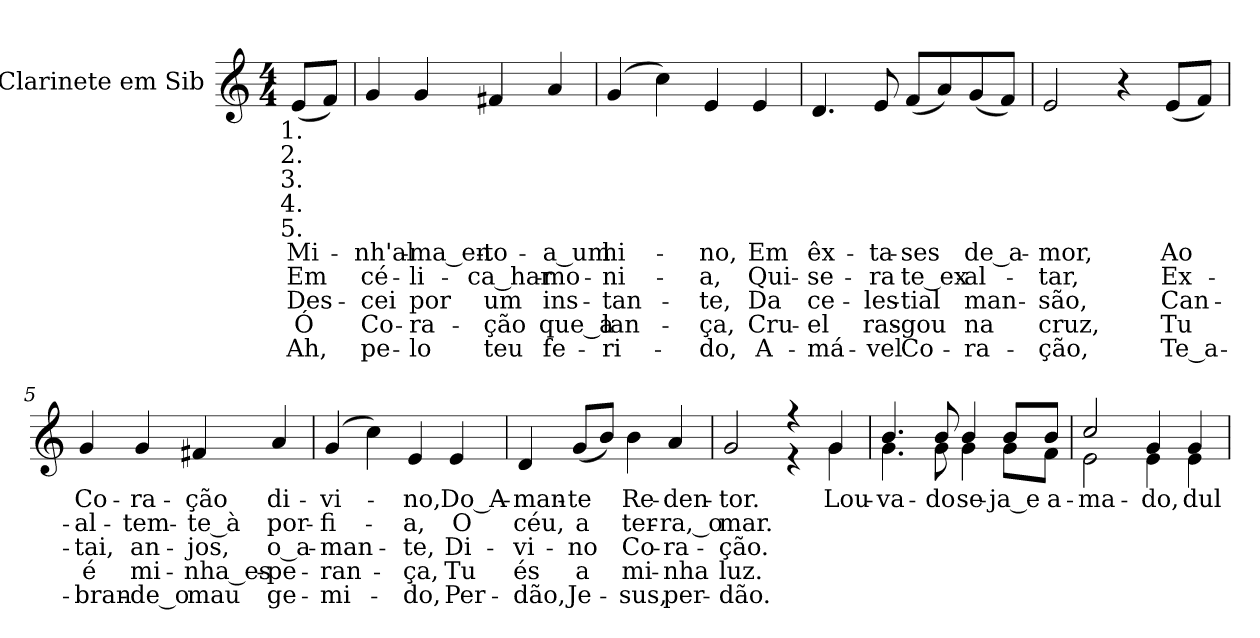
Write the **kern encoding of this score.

**kern	**text	**text	**text	**text	**text
*part1	*part1	*part1	*part1	*part1	*part1
*staff1	*staff1	*staff1	*staff1	*staff1	*staff1
*I"Clarinete em Sib	*	*	*	*	*
*I'Cl.	*	*	*	*	*
!!LO:PB:g=z
*clefG2	*	*	*	*	*
*ITrd1c2	*	*	*	*	*
*k[b-e-]	*	*	*	*	*
*B-:	*	*	*	*	*
*M4/4	*	*	*	*	*
*MM88	*	*	*	*	*
=	=	=	=	=	=
!LO:TX:b:cj:t=1.	!	!	!	!	!
!LO:TX:b:cj:t=2.	!	!	!	!	!
!LO:TX:b:cj:t=3.	!	!	!	!	!
!LO:TX:b:cj:t=4.	!	!	!	!	!
!LO:TX:b:cj:t=5.	!	!	!	!	!
!	!LO:LY:b:color=#000000	!LO:LY:b:color=#000000	!LO:LY:b:color=#000000	!LO:LY:b:color=#000000	!LO:LY:b:color=#000000
(8di/L	Mi-	Em	Des-	Ó	Ah,
8e-i/J)	.	.	.	.	.
=1	=1	=1	=1	=1	=1
!	!LO:LY:b:color=#000000	!LO:LY:b:color=#000000	!LO:LY:b:color=#000000	!LO:LY:b:color=#000000	!LO:LY:b:color=#000000
4fi/	-nh'al-	cé-	-cei	Co-	pe-
!	!LO:LY:b:color=#000000	!LO:LY:b:color=#000000	!LO:LY:b:color=#000000	!LO:LY:b:color=#000000	!LO:LY:b:color=#000000
4fi/	-ma_en-	-li-	por	-ra-	-lo
!	!LO:LY:b:color=#000000	!LO:LY:b:color=#000000	!LO:LY:b:color=#000000	!LO:LY:b:color=#000000	!LO:LY:b:color=#000000
4eni/	-to-	-ca_har-	um	-ção	teu
!	!LO:LY:b:color=#000000	!LO:LY:b:color=#000000	!LO:LY:b:color=#000000	!LO:LY:b:color=#000000	!LO:LY:b:color=#000000
4gi/	-a_um	-mo-	ins-	que_a	fe-
=2	=2	=2	=2	=2	=2
!	!LO:LY:b:color=#000000	!LO:LY:b:color=#000000	!LO:LY:b:color=#000000	!LO:LY:b:color=#000000	!LO:LY:b:color=#000000
(4fi/	hi-	-ni-	-tan-	lan-	-ri-
4b-i\)	.	.	.	.	.
!	!LO:LY:b:color=#000000	!LO:LY:b:color=#000000	!LO:LY:b:color=#000000	!LO:LY:b:color=#000000	!LO:LY:b:color=#000000
4di/	-no,	-a,	-te,	-ça,	-do,
!	!LO:LY:b:color=#000000	!LO:LY:b:color=#000000	!LO:LY:b:color=#000000	!LO:LY:b:color=#000000	!LO:LY:b:color=#000000
4di/	Em	Qui-	Da	Cru-	A-
=3	=3	=3	=3	=3	=3
!	!LO:LY:b:color=#000000	!LO:LY:b:color=#000000	!LO:LY:b:color=#000000	!LO:LY:b:color=#000000	!LO:LY:b:color=#000000
4.ci/	êx-	-se-	ce-	-el	-má-
!	!LO:LY:b:color=#000000	!LO:LY:b:color=#000000	!LO:LY:b:color=#000000	!LO:LY:b:color=#000000	!LO:LY:b:color=#000000
8di/	-ta-	-ra	-les-	ras-	-vel
!	!LO:LY:b:color=#000000	!LO:LY:b:color=#000000	!LO:LY:b:color=#000000	!LO:LY:b:color=#000000	!LO:LY:b:color=#000000
(8e-i/L	-ses	te_ex-	-tial	-gou	Co-
8gi/)	.	.	.	.	.
!	!LO:LY:b:color=#000000	!LO:LY:b:color=#000000	!LO:LY:b:color=#000000	!LO:LY:b:color=#000000	!LO:LY:b:color=#000000
(8fi/	de_a-	-al-	man-	na	-ra-
8e-i/J)	.	.	.	.	.
=4	=4	=4	=4	=4	=4
!	!LO:LY:b:color=#000000	!LO:LY:b:color=#000000	!LO:LY:b:color=#000000	!LO:LY:b:color=#000000	!LO:LY:b:color=#000000
2di/	-mor,	-tar,	-são,	cruz,	-ção,
4r	.	.	.	.	.
!	!LO:LY:b:color=#000000	!LO:LY:b:color=#000000	!LO:LY:b:color=#000000	!LO:LY:b:color=#000000	!LO:LY:b:color=#000000
(8di/L	Ao	Ex-	Can-	Tu	Te_a-
8e-i/J)	.	.	.	.	.
!!LO:LB:g=z
=5	=5	=5	=5	=5	=5
!	!LO:LY:b:color=#000000	!LO:LY:b:color=#000000	!LO:LY:b:color=#000000	!LO:LY:b:color=#000000	!LO:LY:b:color=#000000
4fi/	Co-	-al-	-tai,	é	-bran-
!	!LO:LY:b:color=#000000	!LO:LY:b:color=#000000	!LO:LY:b:color=#000000	!LO:LY:b:color=#000000	!LO:LY:b:color=#000000
4fi/	-ra-	-tem-	an-	mi-	-de_o
!	!LO:LY:b:color=#000000	!LO:LY:b:color=#000000	!LO:LY:b:color=#000000	!LO:LY:b:color=#000000	!LO:LY:b:color=#000000
4eni/	-ção	-te_à	-jos,	-nha_es-	mau
!	!LO:LY:b:color=#000000	!LO:LY:b:color=#000000	!LO:LY:b:color=#000000	!LO:LY:b:color=#000000	!LO:LY:b:color=#000000
4gi/	di-	por-	o_a-	-pe-	ge-
=6	=6	=6	=6	=6	=6
!	!LO:LY:b:color=#000000	!LO:LY:b:color=#000000	!LO:LY:b:color=#000000	!LO:LY:b:color=#000000	!LO:LY:b:color=#000000
(4fi/	-vi-	-fi-	-man-	-ran-	-mi-
4b-i\)	.	.	.	.	.
!	!LO:LY:b:color=#000000	!LO:LY:b:color=#000000	!LO:LY:b:color=#000000	!LO:LY:b:color=#000000	!LO:LY:b:color=#000000
4di/	-no,	-a,	-te,	-ça,	-do,
!	!LO:LY:b:color=#000000	!LO:LY:b:color=#000000	!LO:LY:b:color=#000000	!LO:LY:b:color=#000000	!LO:LY:b:color=#000000
4di/	Do_A-	O	Di-	Tu	Per-
=7	=7	=7	=7	=7	=7
!	!LO:LY:b:color=#000000	!LO:LY:b:color=#000000	!LO:LY:b:color=#000000	!LO:LY:b:color=#000000	!LO:LY:b:color=#000000
4ci/	-man-	céu,	-vi-	és	-dão,
!	!LO:LY:b:color=#000000	!LO:LY:b:color=#000000	!LO:LY:b:color=#000000	!LO:LY:b:color=#000000	!LO:LY:b:color=#000000
(8fi/L	-te	a	-no	a	Je-
8ai/J)	.	.	.	.	.
!	!LO:LY:b:color=#000000	!LO:LY:b:color=#000000	!LO:LY:b:color=#000000	!LO:LY:b:color=#000000	!LO:LY:b:color=#000000
4ai\	Re-	ter-	Co-	mi-	-sus,
!	!LO:LY:b:color=#000000	!LO:LY:b:color=#000000	!LO:LY:b:color=#000000	!LO:LY:b:color=#000000	!LO:LY:b:color=#000000
4gi/	-den-	-ra,_o	-ra-	-nha	per-
=8	=8	=8	=8	=8	=8
!	!LO:LY:b:color=#000000	!LO:LY:b:color=#000000	!LO:LY:b:color=#000000	!LO:LY:b:color=#000000	!LO:LY:b:color=#000000
*^	*	*	*	*	*
2fi/	2ryy	-tor.	mar.	-ção.	luz.	-dão.
4r	4r	.	.	.	.	.
!	!	!LO:LY:b:color=#000000	!	!	!	!
4fi/	4fi\	Lou-	.	.	.	.
=9	=9	=9	=9	=9	=9	=9
!	!	!LO:LY:b:color=#000000	!	!	!	!
4.ai/	4.fi\	-va-	.	.	.	.
!	!	!LO:LY:b:color=#000000	!	!	!	!
8ai/	8fi\	-do	.	.	.	.
!	!	!LO:LY:b:color=#000000	!	!	!	!
4ai/	4fi\	se-	.	.	.	.
!	!	!LO:LY:b:color=#000000	!	!	!	!
8ai/L	8fi\L	-ja_e	.	.	.	.
!	!	!LO:LY:b:color=#000000	!	!	!	!
8ai/J	8e-i\J	a-	.	.	.	.
!!LO:LB:g=z	!!
=10	=10	=10	=10	=10	=10	=10
!	!	!LO:LY:b:color=#000000	!	!	!	!
2b-i/	2di\	-ma-	.	.	.	.
!	!	!LO:LY:b:color=#000000	!	!	!	!
4fi/	4di\	-do,	.	.	.	.
!	!	!LO:LY:b:color=#000000	!	!	!	!
4fi/	4di\	dul-	.	.	.	.
*v	*v	*	*	*	*	*
=	=	=	=	=	=
*-	*-	*-	*-	*-	*-
